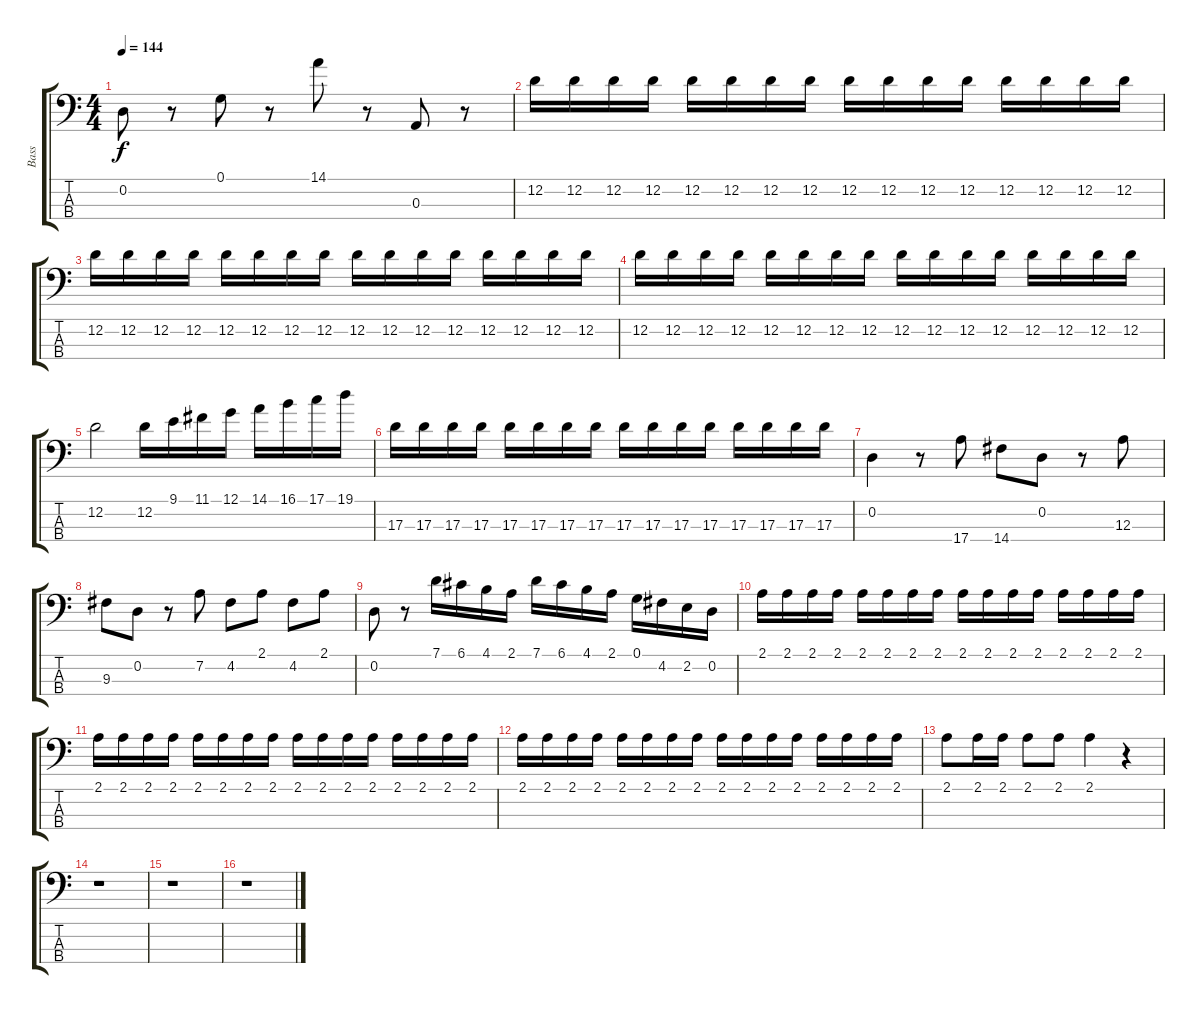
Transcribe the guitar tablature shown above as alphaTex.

\track ("Bass" "Bass") {instrument fretlessbass}
\staff {score tabs}
\tuning (G2 D2 A1 E1) {hide}
\ts (4 4)
\tempo 144
\clef f4
\ks c
0.2.8{dy f} r.8 0.1.8 r.8 14.1.8 r.8 0.3.8 r.8 |
12.2.16 12.2.16 12.2.16 12.2.16 12.2.16 12.2.16 12.2.16 12.2.16 12.2.16 12.2.16 12.2.16 12.2.16 12.2.16 12.2.16 12.2.16 12.2.16 |
12.2.16 12.2.16 12.2.16 12.2.16 12.2.16 12.2.16 12.2.16 12.2.16 12.2.16 12.2.16 12.2.16 12.2.16 12.2.16 12.2.16 12.2.16 12.2.16 |
12.2.16 12.2.16 12.2.16 12.2.16 12.2.16 12.2.16 12.2.16 12.2.16 12.2.16 12.2.16 12.2.16 12.2.16 12.2.16 12.2.16 12.2.16 12.2.16 |
12.2.2 12.2.16 9.1.16 11.1.16 12.1.16 14.1.16 16.1.16 17.1.16 19.1.16 |
17.3.16 17.3.16 17.3.16 17.3.16 17.3.16 17.3.16 17.3.16 17.3.16 17.3.16 17.3.16 17.3.16 17.3.16 17.3.16 17.3.16 17.3.16 17.3.16 |
0.2.4 r.8 17.4.8 14.4.8 0.2.8 r.8 12.3.8 |
9.3.8 0.2.8 r.8 7.2.8 4.2.8 2.1.8 4.2.8 2.1.8 |
0.2.8 r.8 7.1.16 6.1.16 4.1.16 2.1.16 7.1.16 6.1.16 4.1.16 2.1.16 0.1.16 4.2.16 2.2.16 0.2.16 |
2.1.16 2.1.16 2.1.16 2.1.16 2.1.16 2.1.16 2.1.16 2.1.16 2.1.16 2.1.16 2.1.16 2.1.16 2.1.16 2.1.16 2.1.16 2.1.16 |
2.1.16 2.1.16 2.1.16 2.1.16 2.1.16 2.1.16 2.1.16 2.1.16 2.1.16 2.1.16 2.1.16 2.1.16 2.1.16 2.1.16 2.1.16 2.1.16 |
2.1.16 2.1.16 2.1.16 2.1.16 2.1.16 2.1.16 2.1.16 2.1.16 2.1.16 2.1.16 2.1.16 2.1.16 2.1.16 2.1.16 2.1.16 2.1.16 |
2.1.8 2.1.16 2.1.16 2.1.8 2.1.8 2.1.4 r.4 |
r.1 |
r.1 |
r.1
